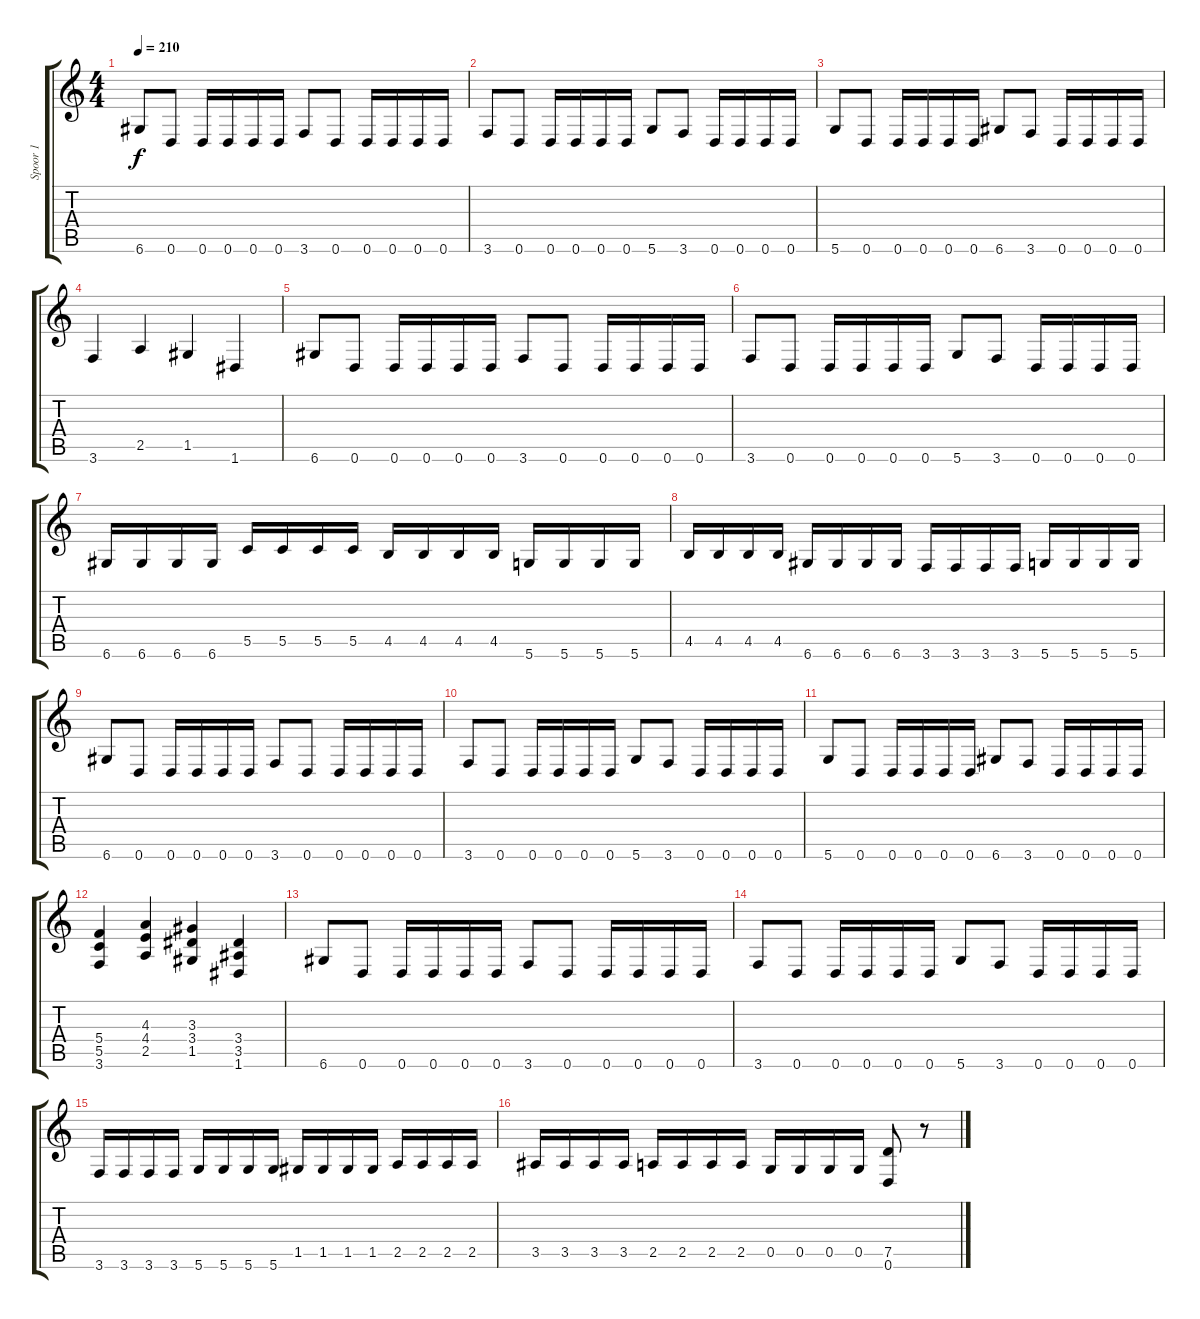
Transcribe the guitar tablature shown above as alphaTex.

\track ("Spoor 1" "Spoor 1") {instrument distortionguitar}
\staff {score tabs}
\tuning (D4 A3 F3 C3 G2 D2) {hide}
\ts (4 4)
\tempo 210
\clef g2
\ks c
6.6.8{dy f} 0.6.8 0.6.16 0.6.16 0.6.16 0.6.16 3.6.8 0.6.8 0.6.16 0.6.16 0.6.16 0.6.16 |
3.6.8 0.6.8 0.6.16 0.6.16 0.6.16 0.6.16 5.6.8 3.6.8 0.6.16 0.6.16 0.6.16 0.6.16 |
5.6.8 0.6.8 0.6.16 0.6.16 0.6.16 0.6.16 6.6.8 3.6.8 0.6.16 0.6.16 0.6.16 0.6.16 |
3.6.4 2.5.4 1.5.4 1.6.4 |
6.6.8 0.6.8 0.6.16 0.6.16 0.6.16 0.6.16 3.6.8 0.6.8 0.6.16 0.6.16 0.6.16 0.6.16 |
3.6.8 0.6.8 0.6.16 0.6.16 0.6.16 0.6.16 5.6.8 3.6.8 0.6.16 0.6.16 0.6.16 0.6.16 |
6.6.16 6.6.16 6.6.16 6.6.16 5.5.16 5.5.16 5.5.16 5.5.16 4.5.16 4.5.16 4.5.16 4.5.16 5.6.16 5.6.16 5.6.16 5.6.16 |
4.5.16 4.5.16 4.5.16 4.5.16 6.6.16 6.6.16 6.6.16 6.6.16 3.6.16 3.6.16 3.6.16 3.6.16 5.6.16 5.6.16 5.6.16 5.6.16 |
6.6.8 0.6.8 0.6.16 0.6.16 0.6.16 0.6.16 3.6.8 0.6.8 0.6.16 0.6.16 0.6.16 0.6.16 |
3.6.8 0.6.8 0.6.16 0.6.16 0.6.16 0.6.16 5.6.8 3.6.8 0.6.16 0.6.16 0.6.16 0.6.16 |
5.6.8 0.6.8 0.6.16 0.6.16 0.6.16 0.6.16 6.6.8 3.6.8 0.6.16 0.6.16 0.6.16 0.6.16 |
(5.4 5.5 3.6).4 (4.3 4.4 2.5).4 (3.3 3.4 1.5).4 (3.4 3.5 1.6).4 |
6.6.8 0.6.8 0.6.16 0.6.16 0.6.16 0.6.16 3.6.8 0.6.8 0.6.16 0.6.16 0.6.16 0.6.16 |
3.6.8 0.6.8 0.6.16 0.6.16 0.6.16 0.6.16 5.6.8 3.6.8 0.6.16 0.6.16 0.6.16 0.6.16 |
3.6.16 3.6.16 3.6.16 3.6.16 5.6.16 5.6.16 5.6.16 5.6.16 1.5.16 1.5.16 1.5.16 1.5.16 2.5.16 2.5.16 2.5.16 2.5.16 |
3.5.16 3.5.16 3.5.16 3.5.16 2.5.16 2.5.16 2.5.16 2.5.16 0.5.16 0.5.16 0.5.16 0.5.16 (7.5 0.6).8 r.8
